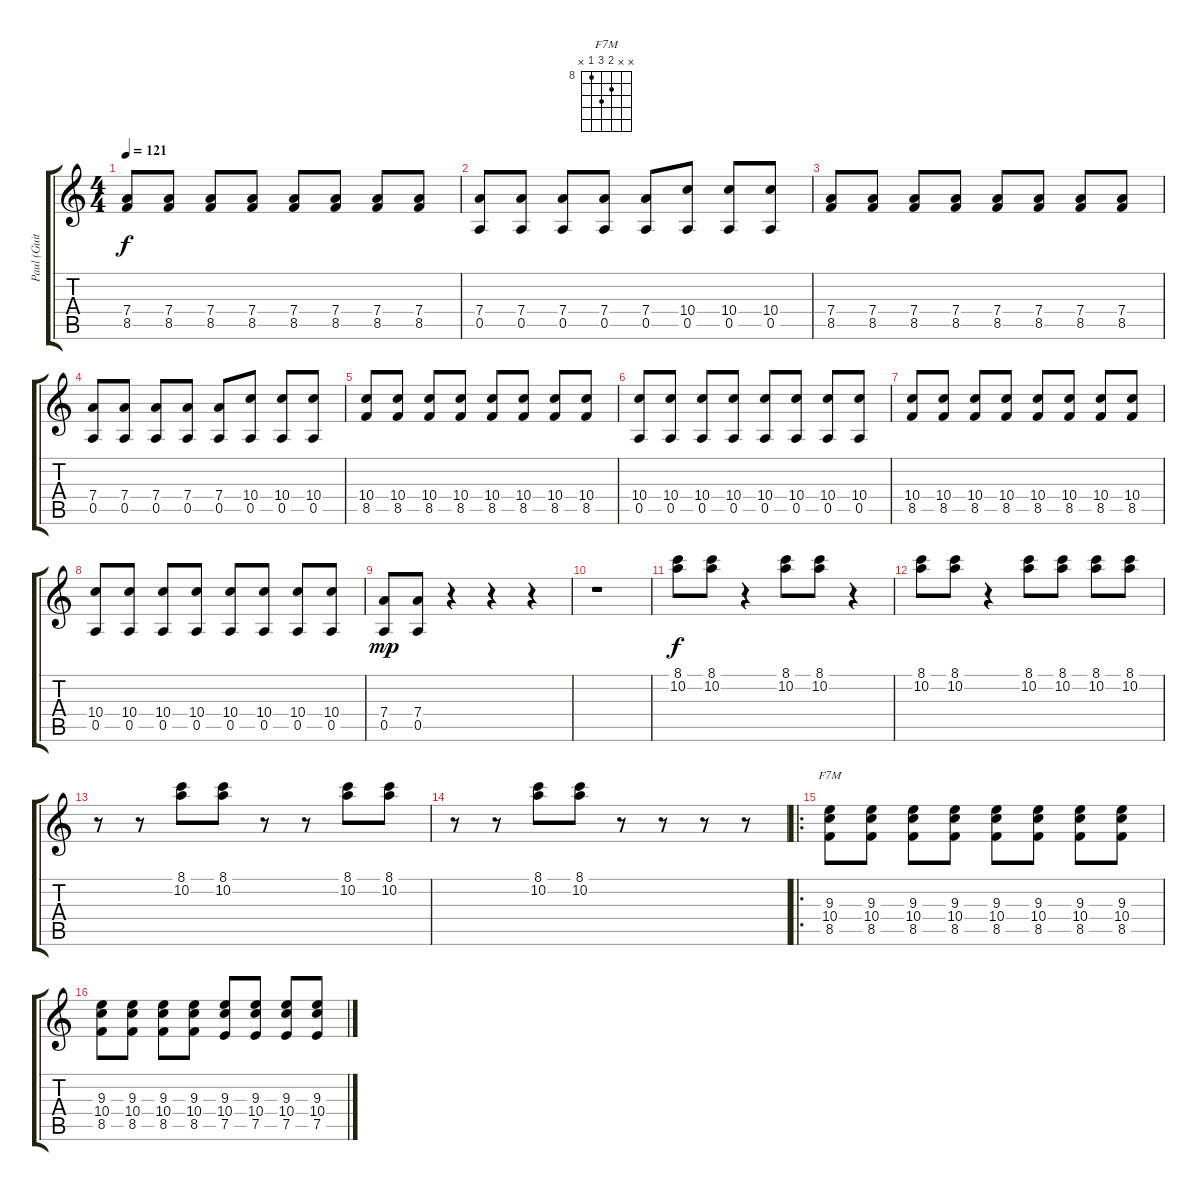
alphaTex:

\track ("Paul (Guitar)" "Paul (Guit") {instrument overdrivenguitar}
\staff {score tabs}
\tuning (E4 B3 G3 D3 A2 E2) {hide}
\chord ("F7M" x x 9 10 8 x) {firstfret 8}
\ts (4 4)
\tempo 121
\clef g2
\ks c
(7.4 8.5).8{dy f} (7.4 8.5).8 (7.4 8.5).8 (7.4 8.5).8 (7.4 8.5).8 (7.4 8.5).8 (7.4 8.5).8 (7.4 8.5).8 |
(7.4 0.5).8 (7.4 0.5).8 (7.4 0.5).8 (7.4 0.5).8 (7.4 0.5).8 (10.4 0.5).8 (10.4 0.5).8 (10.4 0.5).8 |
(7.4 8.5).8 (7.4 8.5).8 (7.4 8.5).8 (7.4 8.5).8 (7.4 8.5).8 (7.4 8.5).8 (7.4 8.5).8 (7.4 8.5).8 |
(7.4 0.5).8 (7.4 0.5).8 (7.4 0.5).8 (7.4 0.5).8 (7.4 0.5).8 (10.4 0.5).8 (10.4 0.5).8 (10.4 0.5).8 |
(10.4 8.5).8 (10.4 8.5).8 (10.4 8.5).8 (10.4 8.5).8 (10.4 8.5).8 (10.4 8.5).8 (10.4 8.5).8 (10.4 8.5).8 |
(10.4 0.5).8 (10.4 0.5).8 (10.4 0.5).8 (10.4 0.5).8 (10.4 0.5).8 (10.4 0.5).8 (10.4 0.5).8 (10.4 0.5).8 |
(10.4 8.5).8 (10.4 8.5).8 (10.4 8.5).8 (10.4 8.5).8 (10.4 8.5).8 (10.4 8.5).8 (10.4 8.5).8 (10.4 8.5).8 |
(10.4 0.5).8 (10.4 0.5).8 (10.4 0.5).8 (10.4 0.5).8 (10.4 0.5).8 (10.4 0.5).8 (10.4 0.5).8 (10.4 0.5).8 |
(7.4 0.5).8{dy mp} (7.4 0.5).8 r.4 r.4 r.4 |
r.1 |
(8.1 10.2).8{dy f} (8.1 10.2).8 r.4 (8.1 10.2).8 (8.1 10.2).8 r.4 |
(8.1 10.2).8 (8.1 10.2).8 r.4 (8.1 10.2).8 (8.1 10.2).8 (8.1 10.2).8 (8.1 10.2).8 |
r.8 r.8 (8.1 10.2).8 (8.1 10.2).8 r.8 r.8 (8.1 10.2).8 (8.1 10.2).8 |
r.8 r.8 (8.1 10.2).8 (8.1 10.2).8 r.8 r.8 r.8 r.8 |
\ro
(9.3 10.4 8.5).8{ch "F7M"} (9.3 10.4 8.5).8 (9.3 10.4 8.5).8 (9.3 10.4 8.5).8 (9.3 10.4 8.5).8 (9.3 10.4 8.5).8 (9.3 10.4 8.5).8 (9.3 10.4 8.5).8 |
(9.3 10.4 8.5).8 (9.3 10.4 8.5).8 (9.3 10.4 8.5).8 (9.3 10.4 8.5).8 (9.3 10.4 7.5).8 (9.3 10.4 7.5).8 (9.3 10.4 7.5).8 (9.3 10.4 7.5).8
